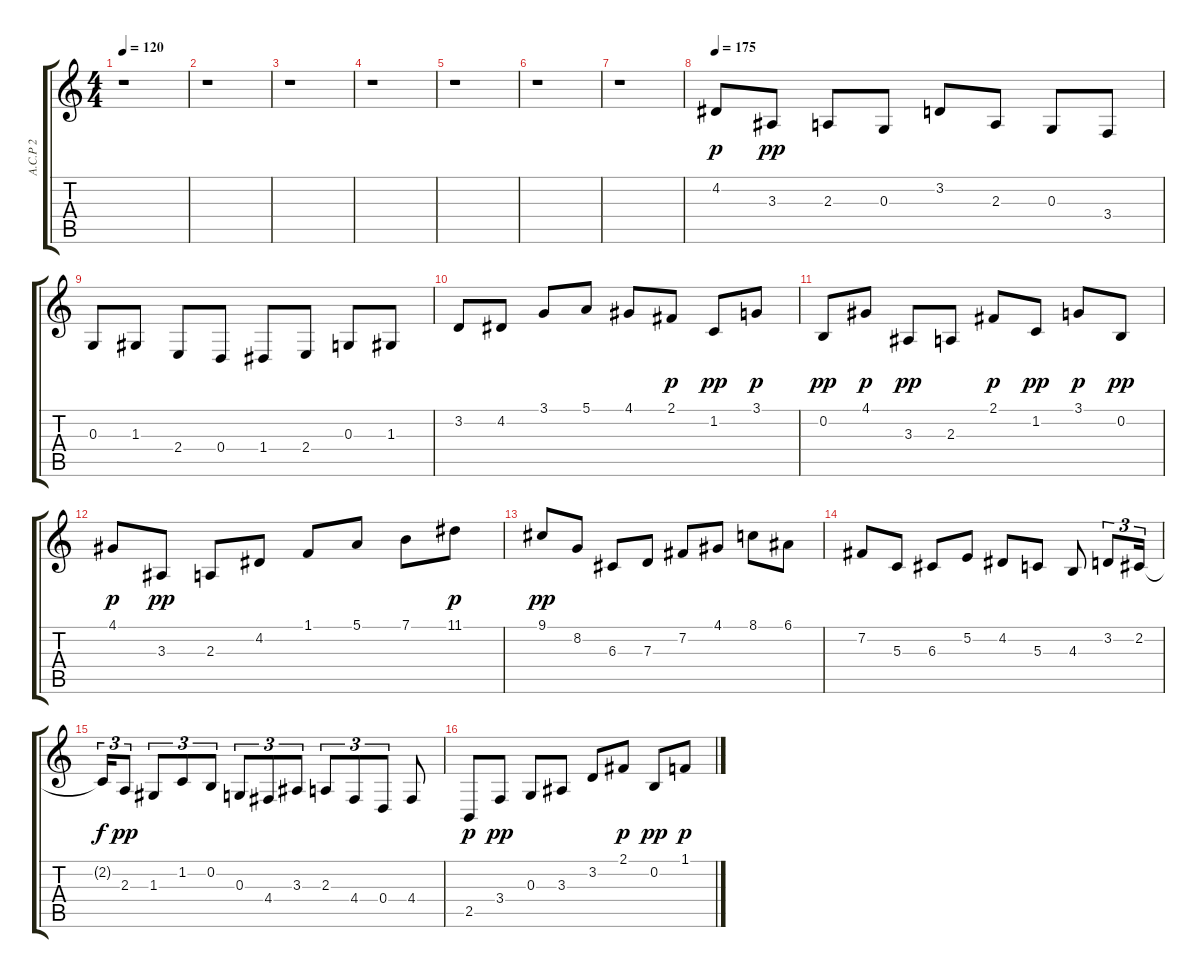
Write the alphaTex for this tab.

\track ("A.C.P 2" "A.C.P 2") {instrument acousticgrandpiano}
\staff {score tabs}
\tuning (E4 B3 G3 D3 A2 E2) {hide}
\ts (4 4)
\tempo 120
\clef g2
\ks c
r.1{dy mp} |
r.1 |
r.1 |
r.1 |
r.1 |
r.1 |
r.1 |
\tempo 175
4.2.8{dy p} 3.3.8{dy pp} 2.3.8 0.3.8 3.2.8 2.3.8 0.3.8 3.4.8 |
0.3.8 1.3.8 2.4.8 0.4.8 1.4.8 2.4.8 0.3.8 1.3.8 |
3.2.8 4.2.8 3.1.8 5.1.8 4.1.8 2.1.8{dy p} 1.2.8{dy pp} 3.1.8{dy p} |
0.2.8{dy pp} 4.1.8{dy p} 3.3.8{dy pp} 2.3.8 2.1.8{dy p} 1.2.8{dy pp} 3.1.8{dy p} 0.2.8{dy pp} |
4.1.8{dy p} 3.3.8{dy pp} 2.3.8 4.2.8 1.1.8 5.1.8 7.1.8 11.1.8{dy p} |
9.1.8{dy pp} 8.2.8 6.3.8 7.3.8 7.2.8 4.1.8 8.1.8 6.1.8 |
7.2.8 5.3.8 6.3.8 5.2.8 4.2.8 5.3.8 4.3.8 3.2.8{tu (3 2)} 2.2.16{tu (3 2)} |
2.2{t}.16{tu (3 2) dy f} 2.3.8{tu (3 2) dy pp} 1.3.8{tu (3 2)} 1.2.8{tu (3 2)} 0.2.8{tu (3 2)} 0.3.8{tu (3 2)} 4.4.8{tu (3 2)} 3.3.8{tu (3 2)} 2.3.8{tu (3 2)} 4.4.8{tu (3 2)} 0.4.8{tu (3 2)} 4.4.8 |
2.5.8{dy p} 3.4.8{dy pp} 0.3.8 3.3.8 3.2.8 2.1.8{dy p} 0.2.8{dy pp} 1.1.8{dy p}
